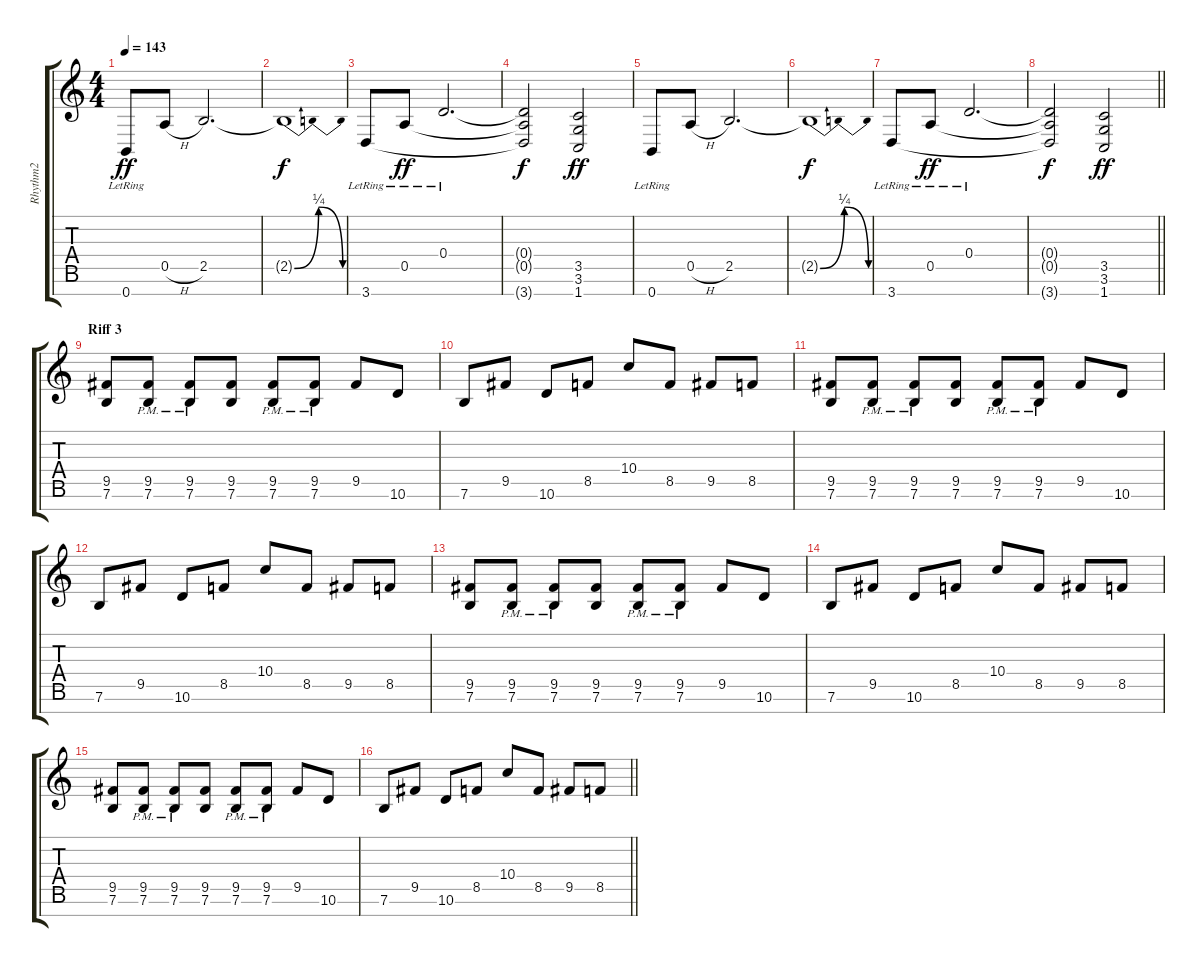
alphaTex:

\track ("Rhythm2" "Rhythm2") {instrument overdrivenguitar}
\staff {score tabs}
\tuning (E4 B3 G3 D3 A2 E2 B1) {hide}
\ts (4 4)
\tempo 143
\clef g2
\ks c
0.7{lr}.8{dy ff} 0.5{h}.8 2.5.2{d} |
2.5{be (bendrelease 0 0 15 1 45 1 60 0) t}.1{dy f} |
3.7{lr}.8 0.5{lr}.8{dy ff} 0.4{lr}.2{d} |
(0.4{t} 0.5{t} 3.7{t}).2{dy f} (3.5 3.6 1.7).2{dy ff} |
0.7{lr}.8 0.5{h}.8 2.5.2{d} |
2.5{be (bendrelease 0 0 15 1 45 1 60 0) t}.1{dy f} |
3.7{lr}.8 0.5{lr}.8{dy ff} 0.4{lr}.2{d} |
\barLineRight lightlight
(0.4{t} 0.5{t} 3.7{t}).2{dy f} (3.5 3.6 1.7).2{dy ff} |
\section ("" "Riff 3")
(9.5 7.6).8 (9.5{pm} 7.6{pm}).8 (9.5{pm} 7.6{pm}).8 (9.5 7.6).8 (9.5{pm} 7.6{pm}).8 (9.5{pm} 7.6{pm}).8 9.5.8 10.6.8 |
7.6.8 9.5.8 10.6.8 8.5.8 10.4.8 8.5.8 9.5.8 8.5.8 |
(9.5 7.6).8 (9.5{pm} 7.6{pm}).8 (9.5{pm} 7.6{pm}).8 (9.5 7.6).8 (9.5{pm} 7.6{pm}).8 (9.5{pm} 7.6{pm}).8 9.5.8 10.6.8 |
7.6.8 9.5.8 10.6.8 8.5.8 10.4.8 8.5.8 9.5.8 8.5.8 |
(9.5 7.6).8 (9.5{pm} 7.6{pm}).8 (9.5{pm} 7.6{pm}).8 (9.5 7.6).8 (9.5{pm} 7.6{pm}).8 (9.5{pm} 7.6{pm}).8 9.5.8 10.6.8 |
7.6.8 9.5.8 10.6.8 8.5.8 10.4.8 8.5.8 9.5.8 8.5.8 |
(9.5 7.6).8 (9.5{pm} 7.6{pm}).8 (9.5{pm} 7.6{pm}).8 (9.5 7.6).8 (9.5{pm} 7.6{pm}).8 (9.5{pm} 7.6{pm}).8 9.5.8 10.6.8 |
\barLineRight lightlight
7.6.8 9.5.8 10.6.8 8.5.8 10.4.8 8.5.8 9.5.8 8.5.8
